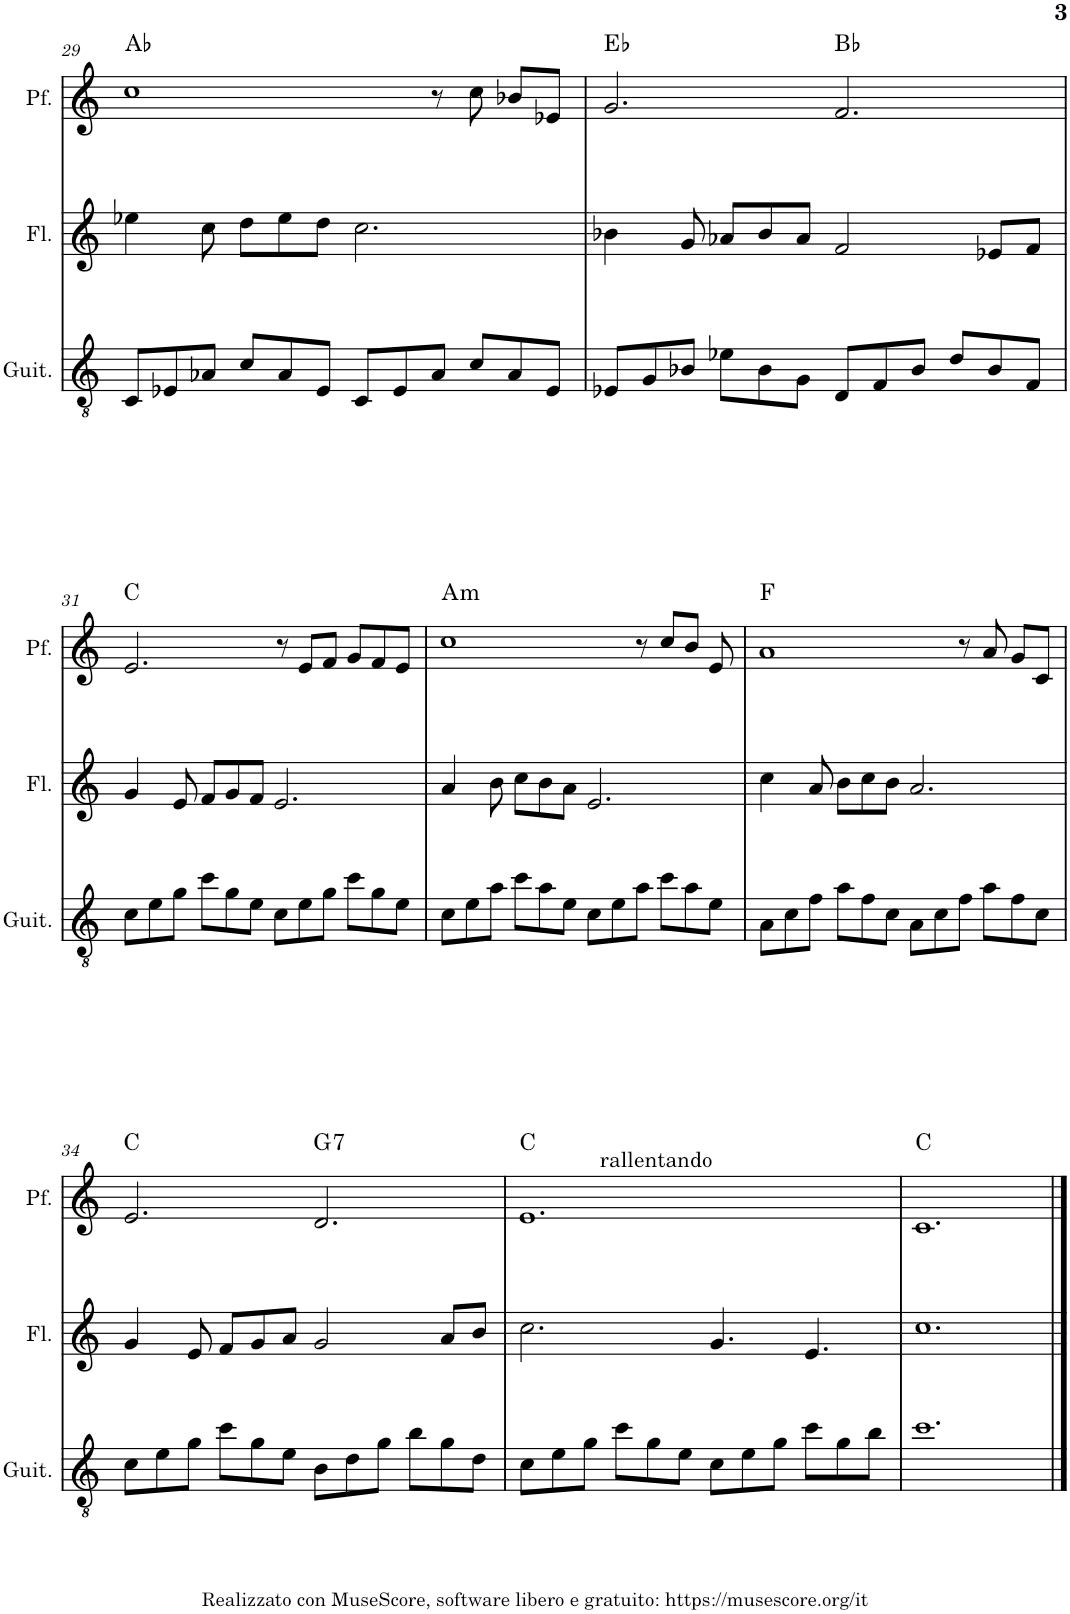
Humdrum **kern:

**kern	**kern	**kern	**harte
*part3	*part2	*part1	*part1
*staff3	*staff2	*staff1	*
*I"Classical Guitar	*I"Flute	*I"Piano	*
*I'Guit.	*I'Fl.	*	*
!!LO:PB:g=z
*clefGv2	*clefG2	*clefG2	*
*k[]	*k[]	*k[]	*
*M12/8	*M12/8	*M12/8	*
=29	=29	=29	=29
8C/L	4ee-X\	1cc	Ab:maj
8E-X/	.	.	.
8A-X/J	8cc\	.	.
8c/L	8dd\L	.	.
8A-/	8ee-\	.	.
8E-/J	8dd\J	.	.
8C/L	2.cc\	.	.
8E-/	.	.	.
8A-/J	.	8r	.
8c/L	.	8cc\	.
8A-/	.	8b-X/L	.
8E-/J	.	8e-X/J	.
=30	=30	=30	=30
8E-X/L	4b-X\	2.g/	Eb:maj
8G/	.	.	.
8B-X/J	8g/	.	.
8e-X\L	8a-X/L	.	.
8B-\	8b-/	.	.
8G\J	8a-/J	.	.
8D/L	2f/	2.f/	Bb:maj
8F/	.	.	.
8B-/J	.	.	.
8d/L	.	.	.
8B-/	8e-X/L	.	.
8F/J	8f/J	.	.
!!LO:LB:g=z
=31	=31	=31	=31
8c\L	4g/	2.e/	C:maj
8e\	.	.	.
8g\J	8e/	.	.
8cc\L	8f/L	.	.
8g\	8g/	.	.
8e\J	8f/J	.	.
8c\L	2.e/	8r	.
8e\	.	8e/L	.
8g\J	.	8f/J	.
8cc\L	.	8g/L	.
8g\	.	8f/	.
8e\J	.	8e/J	.
=32	=32	=32	=32
!	!	!	!LO:H:kt=m
8c\L	4a/	1cc	A:min
8e\	.	.	.
8a\J	8b\	.	.
8cc\L	8cc\L	.	.
8a\	8b\	.	.
8e\J	8a\J	.	.
8c\L	2.e/	.	.
8e\	.	.	.
8a\J	.	8r	.
8cc\L	.	8cc/L	.
8a\	.	8b/J	.
8e\J	.	8e/	.
=33	=33	=33	=33
8A\L	4cc\	1a	F:maj
8c\	.	.	.
8f\J	8a/	.	.
8a\L	8b\L	.	.
8f\	8cc\	.	.
8c\J	8b\J	.	.
8A\L	2.a/	.	.
8c\	.	.	.
8f\J	.	8r	.
8a\L	.	8a/	.
8f\	.	8g/L	.
8c\J	.	8c/J	.
!!LO:LB:g=z
=34	=34	=34	=34
8c\L	4g/	2.e/	C:maj
8e\	.	.	.
8g\J	8e/	.	.
8cc\L	8f/L	.	.
8g\	8g/	.	.
8e\J	8a/J	.	.
!	!	!	!LO:H:kt=7
8B\L	2g/	2.d/	G:7
8d\	.	.	.
8g\J	.	.	.
8b\L	.	.	.
8g\	8a/L	.	.
8d\J	8b/J	.	.
=35	=35	=35	=35
!	!	!LO:TX:a:t=rallentando	!
8c\L	2.cc\	1.e	C:maj
8e\	.	.	.
8g\J	.	.	.
8cc\L	.	.	.
8g\	.	.	.
8e\J	.	.	.
8c\L	4.g/	.	.
8e\	.	.	.
8g\J	.	.	.
8cc\L	4.e/	.	.
8g\	.	.	.
8b\J	.	.	.
=36	=36	=36	=36
1.cc	1.cc	1.c	C:maj
==	==	==	==
*-	*-	*-	*-
